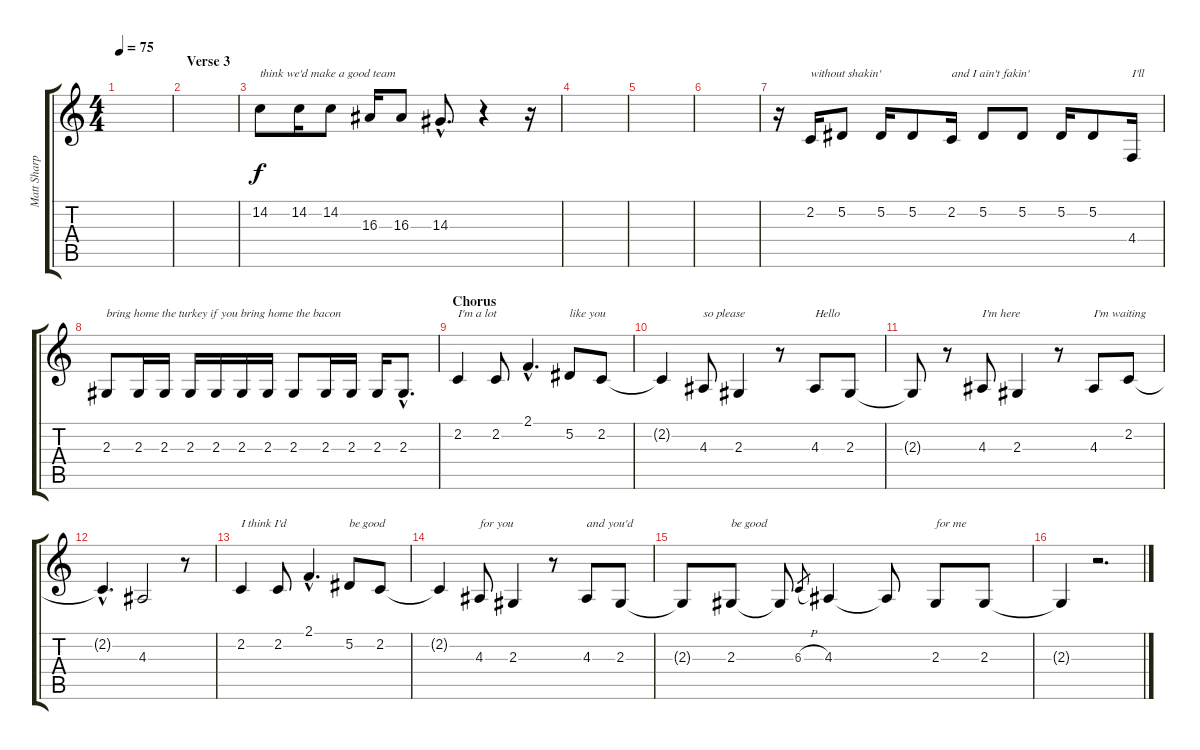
\track ("Matt Sharp - Bkup Vocals" "Matt Sharp") {instrument flute}
\staff {score tabs}
\tuning (Eb4 Bb3 Gb3 Db3 Ab2 Eb2) {hide}
\ts (4 4)
\tempo 75
\clef g2
\ks c
|
\section ("" "Verse 3")
|
14.2.8{txt "think we'd make a good team" instrument flute} 14.2.16 14.2.8 16.3.16 16.3.8 14.3{hac}.8{d} r.4 r.16 |
|
|
|
r.16 2.2.16{txt "without shakin'"} 5.2.8 5.2.16 5.2.8 2.2.16{txt "and I ain't fakin'"} 5.2.8 5.2.8 5.2.16 5.2.8 4.4.16{txt "I'll"} |
2.3.8{txt "bring home the turkey if you bring home the bacon"} 2.3.16 2.3.16 2.3.16 2.3.16 2.3.16 2.3.16 2.3.8 2.3.16 2.3.16 2.3.16 2.3{hac}.8{d} |
\section ("" "Chorus")
2.2.4{txt "I'm a lot"} 2.2.8 2.1{hac}.4{d} 5.2.8{txt "like you"} 2.2.8 |
2.2{t}.4 4.3.8{txt "so please"} 2.3.4 r.8 4.3.8{txt "Hello"} 2.3.8 |
2.3{t}.8 r.8 4.3.8{txt "I'm here"} 2.3.4 r.8 4.3.8{txt "I'm waiting"} 2.2.8 |
2.2{hac t}.4{d} 4.3.2 r.8 |
2.2.4{txt "I think I'd"} 2.2.8 2.1{hac}.4{d} 5.2.8{txt "be good"} 2.2.8 |
2.2{t}.4 4.3.8{txt "for you"} 2.3.4 r.8 4.3.8{txt "and you'd"} 2.3.8 |
2.3{t}.8 2.3.8{txt "be good"} 2.3{t}.8 6.3{h}.8{gr} 4.3.4 4.3{t}.8 2.3.8{txt "for me"} 2.3.8 |
2.3{t}.4 r.2{d}
